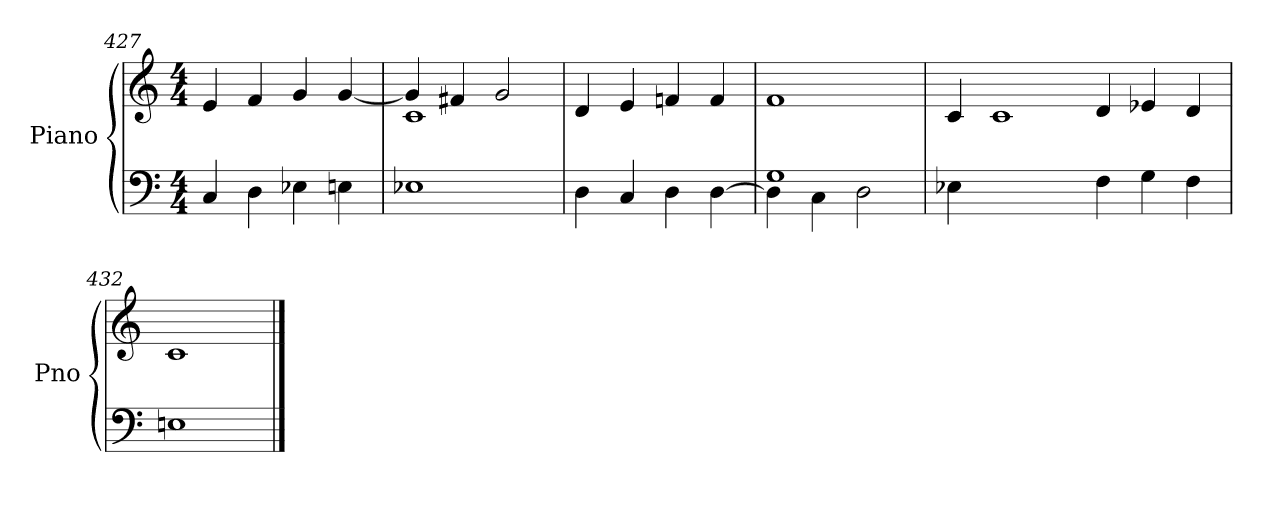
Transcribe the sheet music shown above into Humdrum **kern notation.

**kern	**kern
*part1	*part1
*staff2	*staff1
*I"Piano	*
*I'Pno	*
!!LO:PB:g=z
*clefF4	*clefG2
*k[]	*k[]
*M4/4	*M4/4
=427	=427
4C/	4e/
4D\	4f/
4E-X\	4g/
4En\	[4g/
=428	=428
*	*^
1E-X	4g/]	1c
.	4f#X/	.
.	2g/	.
*	*v	*v
=429	=429
4D\	4d/
4C/	4e/
4D\	4fn/
[4D\	4f/
=430	=430
*^	*
4D\]	1G	1f
4C\	.	.
2D\	.	.
*v	*v	*
=431	=431
4E-X\	4c/
1ryy	1c
4F\	4d/
4G\	4e-X/
4F\	4d/
=432	=432
1En	1c
==	==
*-	*-
